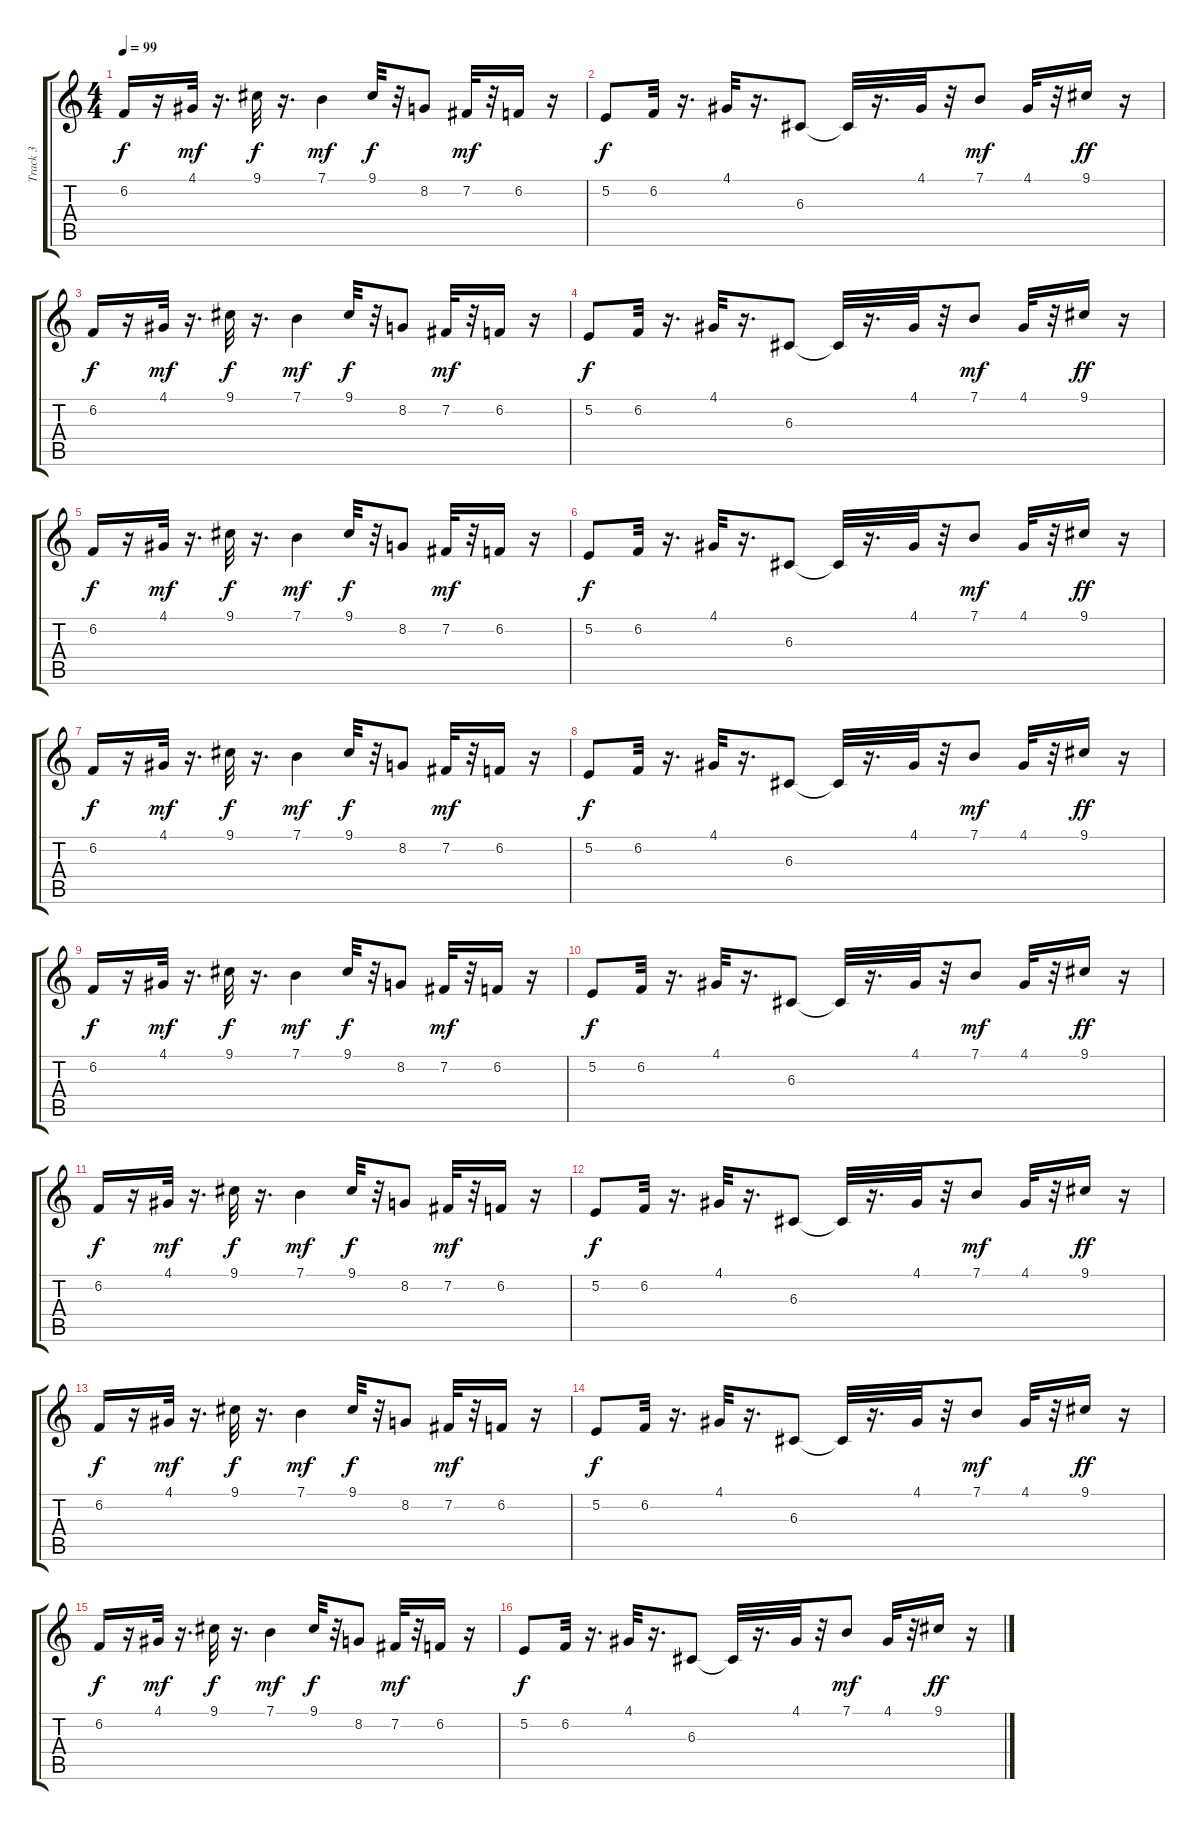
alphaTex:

\track ("Track 3" "Track 3") {instrument clavinet}
\staff {score tabs}
\tuning (E4 B3 G3 D3 A2 E2) {hide}
\ts (4 4)
\tempo 99
\clef g2
\ks c
6.2.16{dy f} r.16 4.1.32{dy mf} r.16{d} 9.1.32{dy f} r.16{d} 7.1.4{dy mf} 9.1.32{dy f} r.32 8.2.8 7.2.32{dy mf} r.32 6.2.16 r.16 |
5.2.8{dy f} 6.2.32 r.16{d} 4.1.32 r.16{d} 6.3.8 6.3{t}.32 r.16{d} 4.1.32 r.32 7.1.8{dy mf} 4.1.32 r.32 9.1.16{dy ff} r.16 |
6.2.16{dy f} r.16 4.1.32{dy mf} r.16{d} 9.1.32{dy f} r.16{d} 7.1.4{dy mf} 9.1.32{dy f} r.32 8.2.8 7.2.32{dy mf} r.32 6.2.16 r.16 |
5.2.8{dy f} 6.2.32 r.16{d} 4.1.32 r.16{d} 6.3.8 6.3{t}.32 r.16{d} 4.1.32 r.32 7.1.8{dy mf} 4.1.32 r.32 9.1.16{dy ff} r.16 |
6.2.16{dy f} r.16 4.1.32{dy mf} r.16{d} 9.1.32{dy f} r.16{d} 7.1.4{dy mf} 9.1.32{dy f} r.32 8.2.8 7.2.32{dy mf} r.32 6.2.16 r.16 |
5.2.8{dy f} 6.2.32 r.16{d} 4.1.32 r.16{d} 6.3.8 6.3{t}.32 r.16{d} 4.1.32 r.32 7.1.8{dy mf} 4.1.32 r.32 9.1.16{dy ff} r.16 |
6.2.16{dy f} r.16 4.1.32{dy mf} r.16{d} 9.1.32{dy f} r.16{d} 7.1.4{dy mf} 9.1.32{dy f} r.32 8.2.8 7.2.32{dy mf} r.32 6.2.16 r.16 |
5.2.8{dy f} 6.2.32 r.16{d} 4.1.32 r.16{d} 6.3.8 6.3{t}.32 r.16{d} 4.1.32 r.32 7.1.8{dy mf} 4.1.32 r.32 9.1.16{dy ff} r.16 |
6.2.16{dy f} r.16 4.1.32{dy mf} r.16{d} 9.1.32{dy f} r.16{d} 7.1.4{dy mf} 9.1.32{dy f} r.32 8.2.8 7.2.32{dy mf} r.32 6.2.16 r.16 |
5.2.8{dy f} 6.2.32 r.16{d} 4.1.32 r.16{d} 6.3.8 6.3{t}.32 r.16{d} 4.1.32 r.32 7.1.8{dy mf} 4.1.32 r.32 9.1.16{dy ff} r.16 |
6.2.16{dy f} r.16 4.1.32{dy mf} r.16{d} 9.1.32{dy f} r.16{d} 7.1.4{dy mf} 9.1.32{dy f} r.32 8.2.8 7.2.32{dy mf} r.32 6.2.16 r.16 |
5.2.8{dy f} 6.2.32 r.16{d} 4.1.32 r.16{d} 6.3.8 6.3{t}.32 r.16{d} 4.1.32 r.32 7.1.8{dy mf} 4.1.32 r.32 9.1.16{dy ff} r.16 |
6.2.16{dy f} r.16 4.1.32{dy mf} r.16{d} 9.1.32{dy f} r.16{d} 7.1.4{dy mf} 9.1.32{dy f} r.32 8.2.8 7.2.32{dy mf} r.32 6.2.16 r.16 |
5.2.8{dy f} 6.2.32 r.16{d} 4.1.32 r.16{d} 6.3.8 6.3{t}.32 r.16{d} 4.1.32 r.32 7.1.8{dy mf} 4.1.32 r.32 9.1.16{dy ff} r.16 |
6.2.16{dy f} r.16 4.1.32{dy mf} r.16{d} 9.1.32{dy f} r.16{d} 7.1.4{dy mf} 9.1.32{dy f} r.32 8.2.8 7.2.32{dy mf} r.32 6.2.16 r.16 |
5.2.8{dy f} 6.2.32 r.16{d} 4.1.32 r.16{d} 6.3.8 6.3{t}.32 r.16{d} 4.1.32 r.32 7.1.8{dy mf} 4.1.32 r.32 9.1.16{dy ff} r.16
